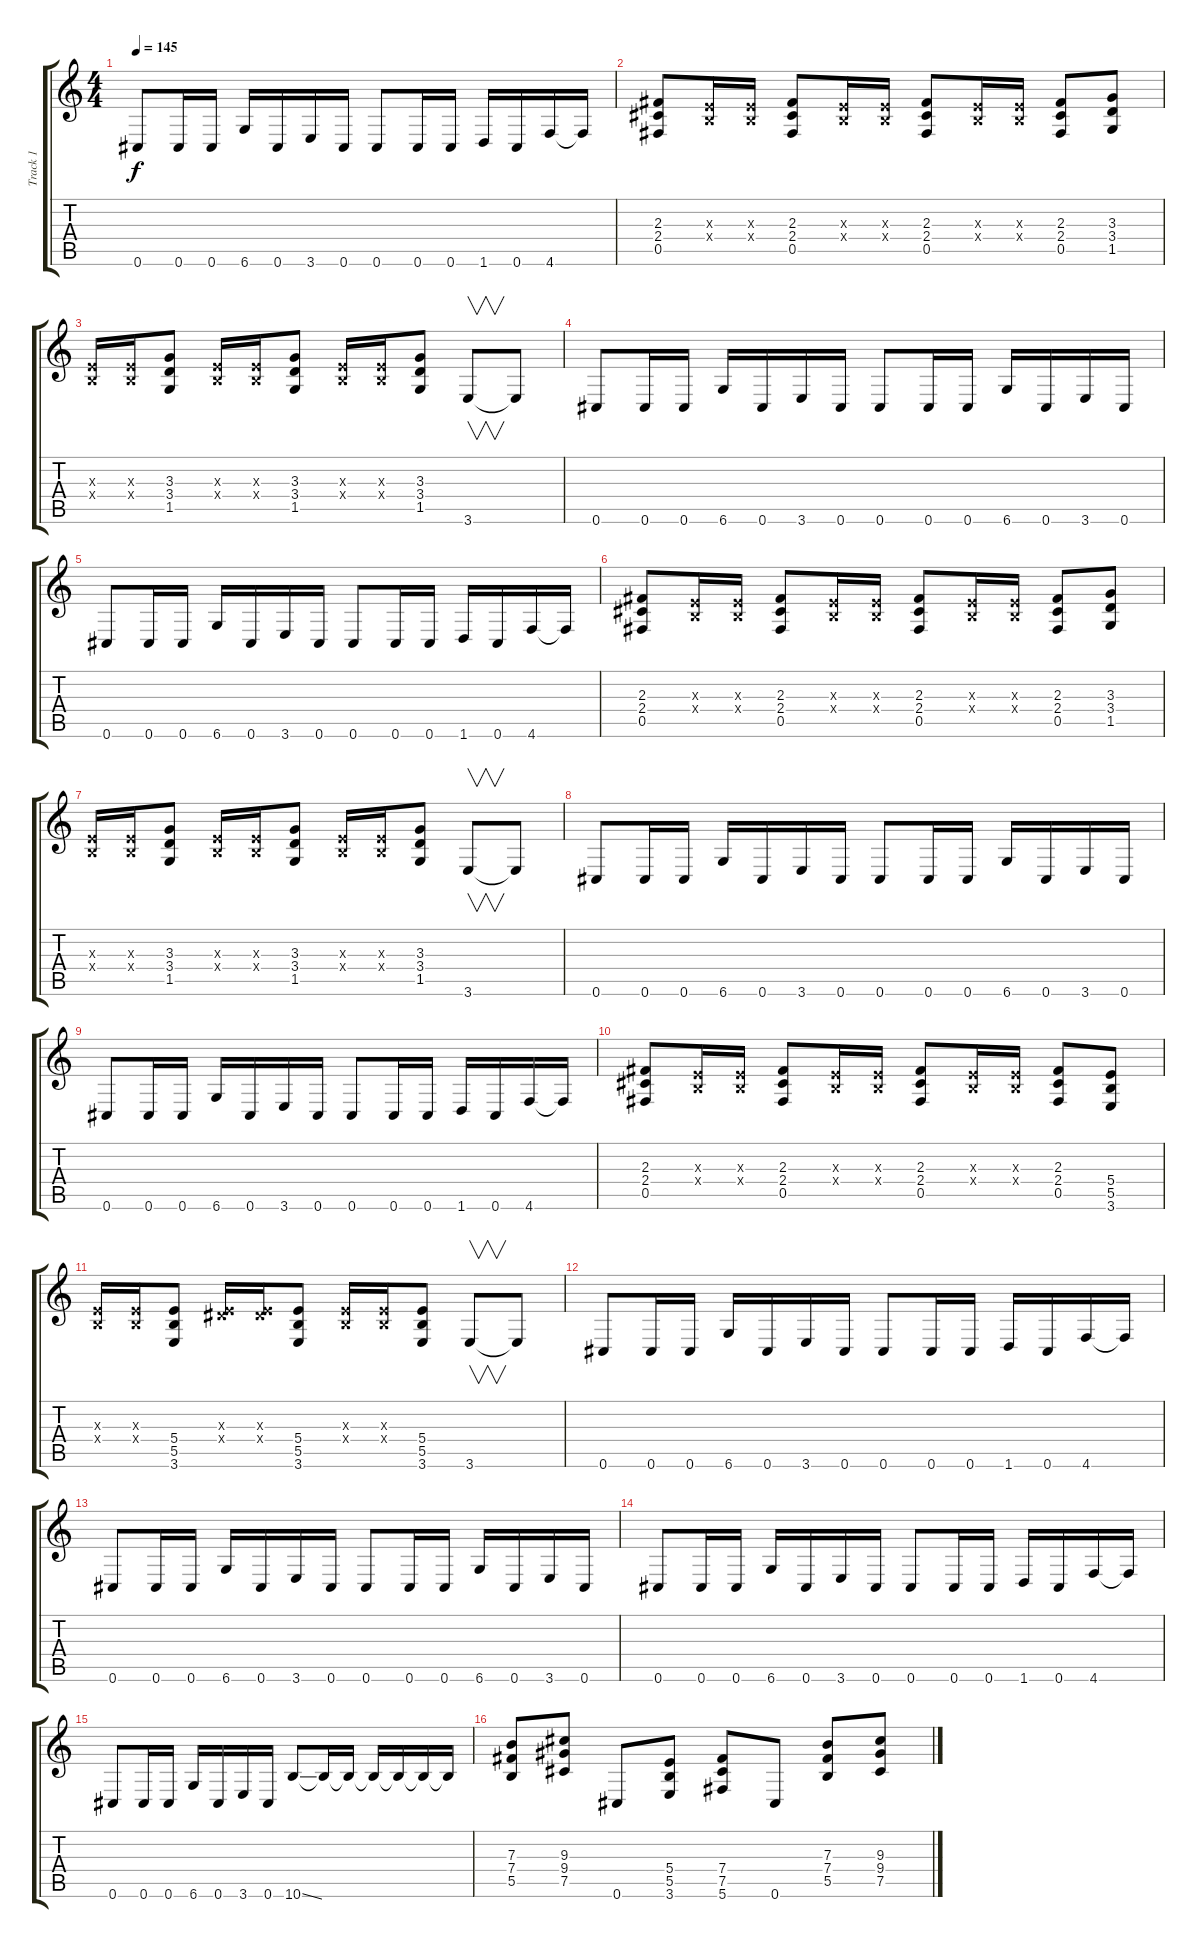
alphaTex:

\track ("Track 1" "Track 1") {instrument distortionguitar}
\staff {score tabs}
\tuning (Db4 Ab3 E3 B2 Gb2 Db2) {hide}
\ts (4 4)
\tempo 145
\clef g2
\ks c
0.6.8{dy f} 0.6.16 0.6.16 6.6.16 0.6.16 3.6.16 0.6.16 0.6.8 0.6.16 0.6.16 1.6.16 0.6.16 4.6.16 4.6{t}.16 |
(2.3 2.4 0.5).8 (0.3{x} 0.4{x}).16 (0.3{x} 0.4{x}).16 (2.3 2.4 0.5).8 (0.3{x} 0.4{x}).16 (0.3{x} 0.4{x}).16 (2.3 2.4 0.5).8 (0.3{x} 0.4{x}).16 (0.3{x} 0.4{x}).16 (2.3 2.4 0.5).8 (3.3 3.4 1.5).8 |
(0.3{x} 0.4{x}).16 (0.3{x} 0.4{x}).16 (3.3 3.4 1.5).8 (0.3{x} 0.4{x}).16 (0.3{x} 0.4{x}).16 (3.3 3.4 1.5).8 (0.3{x} 0.4{x}).16 (0.3{x} 0.4{x}).16 (3.3 3.4 1.5).8 3.6.8{v} 3.6{t}.8 |
0.6.8 0.6.16 0.6.16 6.6.16 0.6.16 3.6.16 0.6.16 0.6.8 0.6.16 0.6.16 6.6.16 0.6.16 3.6.16 0.6.16 |
0.6.8 0.6.16 0.6.16 6.6.16 0.6.16 3.6.16 0.6.16 0.6.8 0.6.16 0.6.16 1.6.16 0.6.16 4.6.16 4.6{t}.16 |
(2.3 2.4 0.5).8 (0.3{x} 0.4{x}).16 (0.3{x} 0.4{x}).16 (2.3 2.4 0.5).8 (0.3{x} 0.4{x}).16 (0.3{x} 0.4{x}).16 (2.3 2.4 0.5).8 (0.3{x} 0.4{x}).16 (0.3{x} 0.4{x}).16 (2.3 2.4 0.5).8 (3.3 3.4 1.5).8 |
(0.3{x} 0.4{x}).16 (0.3{x} 0.4{x}).16 (3.3 3.4 1.5).8 (0.3{x} 0.4{x}).16 (0.3{x} 0.4{x}).16 (3.3 3.4 1.5).8 (0.3{x} 0.4{x}).16 (0.3{x} 0.4{x}).16 (3.3 3.4 1.5).8 3.6.8{v} 3.6{t}.8 |
0.6.8 0.6.16 0.6.16 6.6.16 0.6.16 3.6.16 0.6.16 0.6.8 0.6.16 0.6.16 6.6.16 0.6.16 3.6.16 0.6.16 |
0.6.8 0.6.16 0.6.16 6.6.16 0.6.16 3.6.16 0.6.16 0.6.8 0.6.16 0.6.16 1.6.16 0.6.16 4.6.16 4.6{t}.16 |
(2.3 2.4 0.5).8 (0.3{x} 0.4{x}).16 (0.3{x} 0.4{x}).16 (2.3 2.4 0.5).8 (0.3{x} 0.4{x}).16 (0.3{x} 0.4{x}).16 (2.3 2.4 0.5).8 (0.3{x} 0.4{x}).16 (0.3{x} 0.4{x}).16 (2.3 2.4 0.5).8 (5.4 5.5 3.6).8 |
(0.3{x} 0.4{x}).16 (0.3{x} 0.4{x}).16 (5.4 5.5 3.6).8 (0.3{x} 4.4{x}).16 (0.3{x} 4.4{x}).16 (5.4 5.5 3.6).8 (0.3{x} 0.4{x}).16 (0.3{x} 0.4{x}).16 (5.4 5.5 3.6).8 3.6.8{v} 3.6{t}.8 |
0.6.8 0.6.16 0.6.16 6.6.16 0.6.16 3.6.16 0.6.16 0.6.8 0.6.16 0.6.16 1.6.16 0.6.16 4.6.16 4.6{t}.16 |
0.6.8 0.6.16 0.6.16 6.6.16 0.6.16 3.6.16 0.6.16 0.6.8 0.6.16 0.6.16 6.6.16 0.6.16 3.6.16 0.6.16 |
0.6.8 0.6.16 0.6.16 6.6.16 0.6.16 3.6.16 0.6.16 0.6.8 0.6.16 0.6.16 1.6.16 0.6.16 4.6.16 4.6{t}.16 |
0.6.8 0.6.16 0.6.16 6.6.16 0.6.16 3.6.16 0.6.16 10.6{ss}.8 10.6{t}.16 10.6{t}.16 10.6{t}.16 10.6{t}.16 10.6{t}.16 10.6{t}.16 |
(7.3 7.4 5.5).8 (9.3 9.4 7.5).8 0.6.8 (5.4 5.5 3.6).8 (7.4 7.5 5.6).8 0.6.8 (7.3 7.4 5.5).8 (9.3 9.4 7.5).8
